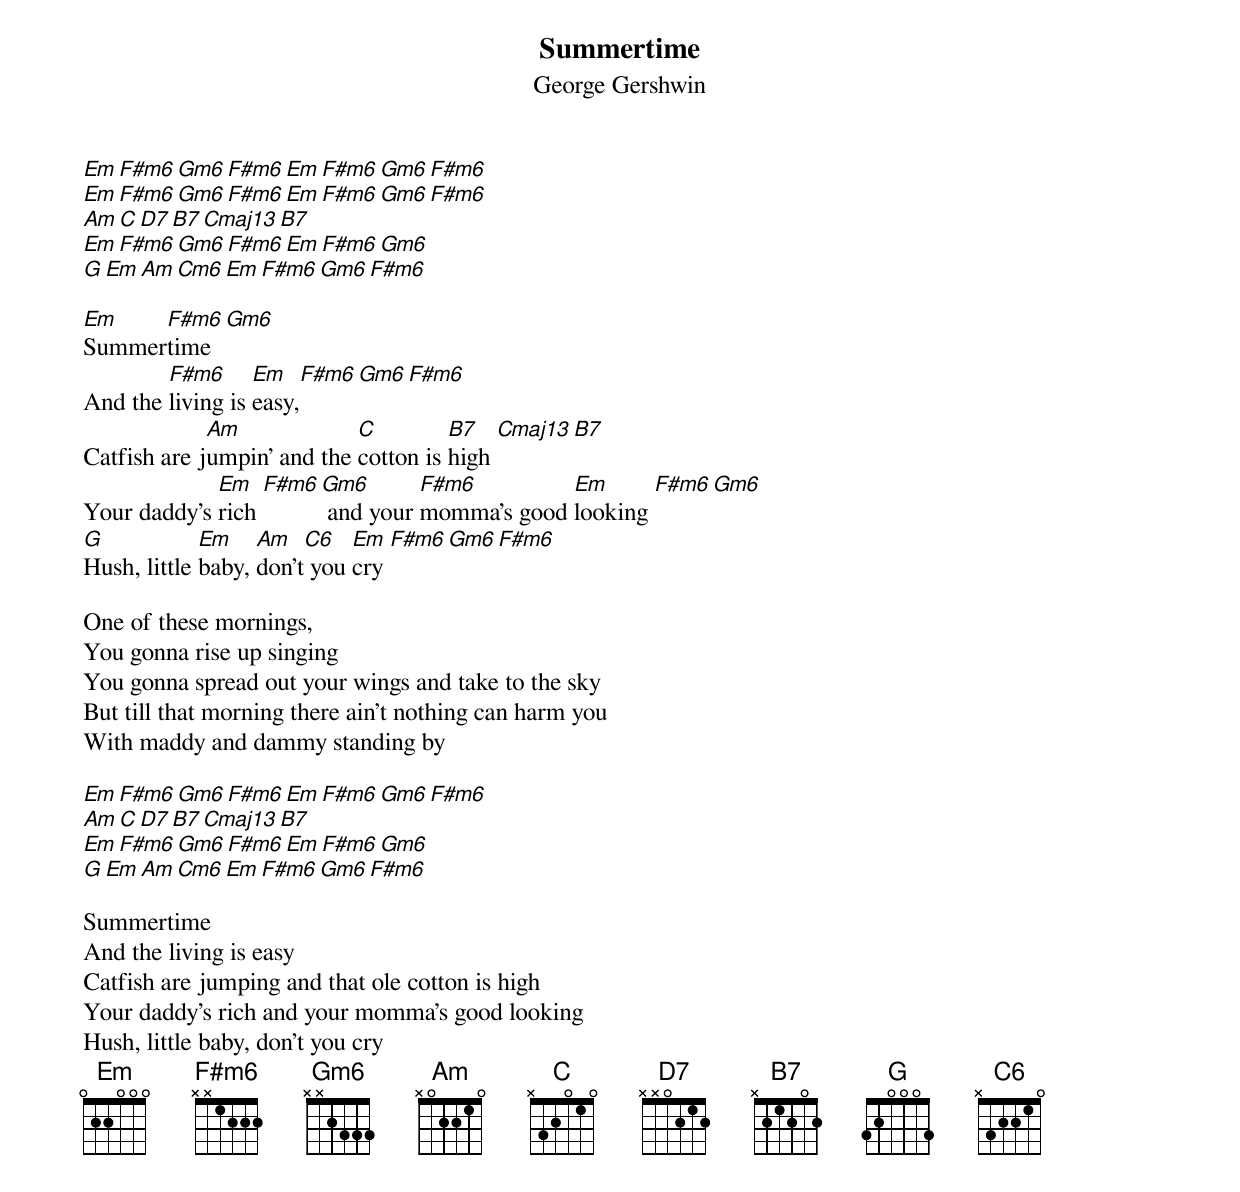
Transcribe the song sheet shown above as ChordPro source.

{t:Summertime}
{st:George Gershwin}

[Em][F#m6][Gm6][F#m6][Em][F#m6][Gm6][F#m6]
[Em][F#m6][Gm6][F#m6][Em][F#m6][Gm6][F#m6]
[Am][C][D7][B7][Cmaj13][B7]
[Em][F#m6][Gm6][F#m6][Em][F#m6][Gm6]
[G][Em][Am][Cm6][Em][F#m6][Gm6][F#m6]

[Em]Summer[F#m6]time [Gm6]
And the [F#m6]living is [Em]easy,[F#m6][Gm6][F#m6]
Catfish are j[Am]umpin' and the [C]cotton is [B7]high [Cmaj13][B7]
Your daddy's [Em]rich [F#m6][Gm6] and your [F#m6]momma's good [Em]looking [F#m6][Gm6]
[G]Hush, little [Em]baby, [Am]don't[C6] you [Em]cry [F#m6][Gm6][F#m6]

One of these mornings,
You gonna rise up singing
You gonna spread out your wings and take to the sky
But till that morning there ain't nothing can harm you
With maddy and dammy standing by

[Em][F#m6][Gm6][F#m6][Em][F#m6][Gm6][F#m6]
[Am][C][D7][B7][Cmaj13][B7]
[Em][F#m6][Gm6][F#m6][Em][F#m6][Gm6]
[G][Em][Am][Cm6][Em][F#m6][Gm6][F#m6]

Summertime
And the living is easy
Catfish are jumping and that ole cotton is high
Your daddy's rich and your momma's good looking
Hush, little baby, don't you cry
